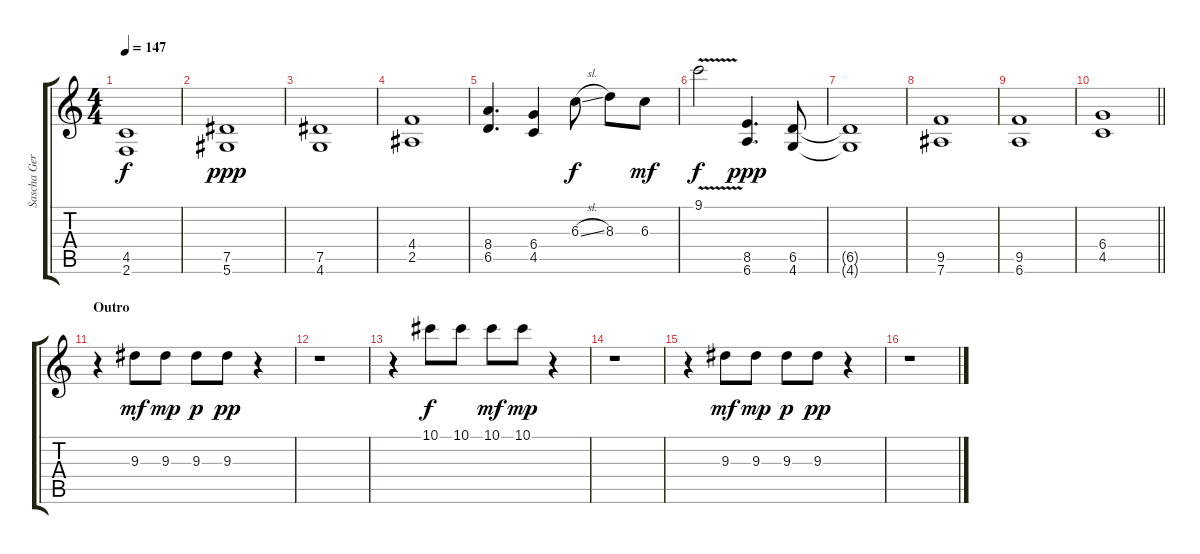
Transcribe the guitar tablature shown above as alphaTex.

\track ("Sascha Gerstner" "Sascha Ger") {instrument distortionguitar}
\staff {score tabs}
\tuning (Eb4 Bb3 Gb3 Db3 Ab2 Eb2) {hide}
\ts (4 4)
\tempo 147
\clef g2
\ks c
(4.5{t} 2.6{t}).1{dy f} |
(7.5 5.6).1{dy ppp} |
(7.5 4.6).1 |
(4.4 2.5).1 |
(8.4 6.5).4{d} (6.4 4.5).4 6.3{sl}.8{dy f} 8.3.8 6.3.8{dy mf} |
9.1{v}.2{dy f} (8.5 6.6).4{d dy ppp} (6.5 4.6).8 |
(6.5{t} 4.6{t}).1 |
(9.5 7.6).1 |
(9.5 6.6).1 |
\barLineRight lightlight
(6.4 4.5).1 |
\section ("" "Outro")
r.4 9.3.8{dy mf} 9.3.8{dy mp} 9.3.8{dy p} 9.3.8{dy pp} r.4 |
r.1 |
r.4 10.1.8{dy f} 10.1.8 10.1.8{dy mf} 10.1.8{dy mp} r.4 |
r.1 |
r.4 9.3.8{dy mf} 9.3.8{dy mp} 9.3.8{dy p} 9.3.8{dy pp} r.4 |
r.1
